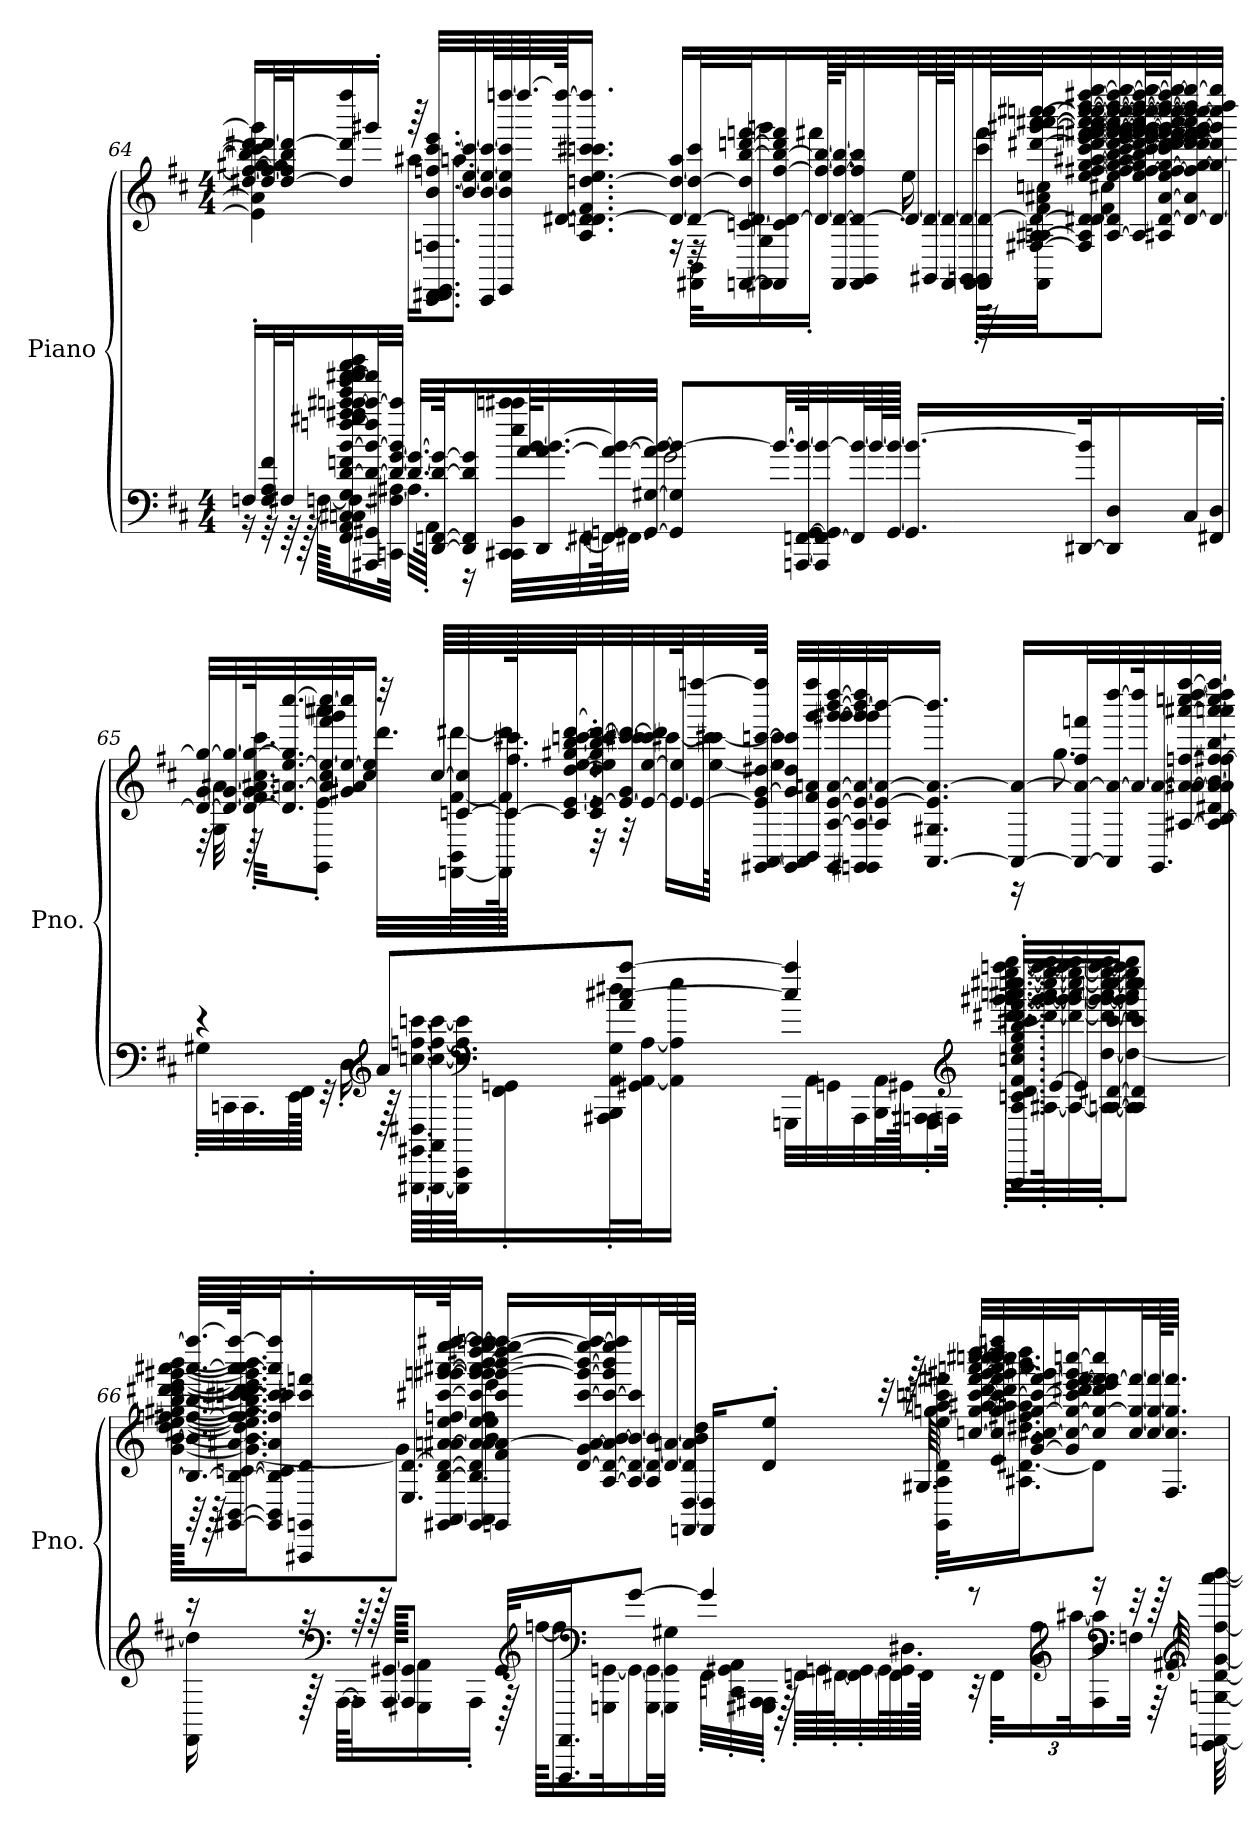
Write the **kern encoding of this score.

**kern	**kern
*part1	*part1
*staff2	*staff1
*I"Piano	*
*I'Pno.	*
!!LO:LB:g=z
*clefF4	*clefG2
*k[f#c#]	*k[f#c#]
*M4/4	*M4/4
=64	=64
*^	*^
16Fn'/LL	16r	[16dd#X/ 16ff#/_ [16gg#X/ 16ddd#X/LL	4e\] 4a\] 4bb\] 4ccc#\] 4ggg\]
32F/ 32A/ 32f#/L	32r	32dd#/_ 32ff#/_ 32gg#/] [32ddd#/L	.
32F#X/J	64r	32dd#/_ 32ff#/] 32bb/ 32ddd#/_J	.
.	128r	.	.
.	[128Fn\KKKLL	.	.
16FF#/ 16AA/ 16Cn/ 16C#X/ 16G/ [16d/ 16fn/ [16b/ [16ffn/ 16gg#X/ 16aa/ 16aa#X/ 16cccn/ [16ccc#X/ 16eee/ 16ggg/ 16aaa/ [16aaa#X/ 16bbb/ 16cccc#/ 16dddd/	16.F\]	16dd#/] 16ddd#/] 16ffff#/	.
32AAA#X/ 32GG#X/ 32d/_ 32b/_ 32ff/] 32ccc#/_ 32aaa#/]L	.	16ggg#X'/JJ	.
32d/_ [32g/ 32b/] 32ccc#/]JJJ	32CCn\ 32F#X\ [32A#X\JJk	.	.
32.d/_ 32.g/_LLL	32.A#\LLL]	64r	16aa#X\KL
.	.	32.CC#/ 32.DD/ 32.DD#X/ 32.EE/ 32.Fn/ [32.b/ 32.ffn/ [32.ccc#/ 32.eee/LLL	.
[64DD/ [64FFn/ 64d/_ 64g/_JK	64AA'\JJJk	.	.
16DD/] 16FF/] 16d/] 16g/]	16r	32b/_ [32ee/ 32ccc#/_	8.aan\J
.	.	64CC#/ 64b/_ 64ee/_ 64ccc#/_L	.
.	.	64EE/ 64b/] 64ee/] 64ccc#/] [64ffffn/	.
[64a/ [64b/KL	32CC\ 32CC#X\ 32BB\ 32ee\ 32cccn\ 32ccc#X\LLL	64.ffff/_	.
32.DD/ 32.a/_ 32.b/_	.	.	.
.	.	[128d#X/ 128ffff/_JJK	.
.	[32FF#X\	16.A/ [16.dn/ 16.d#/] 16.f#/ [16.ddn/ 16.ee/ 16.cccn/ 16.ccc#X/ 16.ffff/]JJ	.
32FFn/ 32GGn/ 32a/_ 32b/_	64FF#\K]	.	.
.	32.FF#X\JJJ	.	.
[32GG/ [32G#X/ 32a/] 32b/_JJJ	.	.	.
8GG/] 8G#/] 8b/_L	2g\	16d/_ 16dd/_ 16aa/LL	16r
.	.	32d/_ 32dd/_ 32ccc#/L	32r
.	.	[32FFn/ [32cn/ 32d/] 32dd/] [32bb/ [32dddn/ [32fffn/J	32FF#X\ 32BB\KLL
32.b/LL_	.	16FF/] 16c/] [16dn/ [16ff/ 16bb/_ 16ddd/] 16fff/]	16FF#X\ 16G\ 16gggn\
[64AAAn/ [64FFn/ [64GG/ 64b/_K	.	.	.
32AAA/] 32FF/_ 32GG/] 32b/_	.	128d/_ 128ff/_ 128bb/_KLL	16fff#X'\JJ
.	.	64.FF#/ 64.d/_ 64.ff/_ 64.bb/_J	.
64FF/] 64b/_L	.	32FF#/ 32GG/ 32d/_ 32ff/] 32bb/]	.
128b/L_	.	.	.
[128GG/ 128b/_JJJJJ	.	.	.
16.GG/] 16.b/_LL	.	64d/L_	16ee'\
.	.	128GG#X/ 128d/_L	.
.	.	128FF#/ 128d/_JJ	.
.	.	32GGn/ 32d/_	.
.	.	64FF#/ 64d/_L	64r
.	.	[64F#X/ [64A#X/ 64d/_ [64ddd#X/ [64ggg#X/ [64aaa/ [64aaa#X/ [64ccccn/ [64cccc#X/J	64FF#\' 64GG\' 64ccc#\' 64fff#\'KLLL
[32DD#X/ 32b/]K	.	32F#/] 32A#/] 32d/] [32d#X/ [32ee/ [32ff#X/ [32gg#/ [32aa#X/ [32ccc#/ 32ddd#/_ [32eee/ [32fffn/ [32fff#X/ 32ggg#/_ 32aaa/_ 32aaa#/] 32cccc/_ 32cccc#/_ [32dddd/ [32ffff#X/ [32gggg/	32FF#\ 32An\ 32f#\ 32a#X\ 32ccn\JJ
16DD#/] 16D/	.	[32A/ 32d#/] 32ee/_ 32ff#/_ 32gg#/_ 32aa#/] [32bb/ 32ccc#/_ 32ddd#/_ 32eee/_ 32fff/_ 32fff#/_ [32gggn/ 32ggg#/_ 32aaa/_ 32cccc/_ 32cccc#/_ 32dddd/_ 32ffff#/_ 32gggg/_	8f#\ 8cc#X\J
.	.	64A/] 64ee/_ 64ff#/_ 64gg#/] 64bb/] 64ccc#/_ 64ddd#/_ 64eee/] 64fff#/_ 64fff/_ 64ggg/] 64ggg#/_ 64aaa/_ 64cccc/_ 64cccc#/_ 64dddd/_ 64ffff#/_ 64gggg/_L	.
.	.	64A#X/ [64d#/ [64a#/ 64ee/] 64ff#/_ [64gg#/ 64ccc#/] [64dddn/ 64ddd#/_ [64eee/ 64fff/_ 64fff#/_ 64ggg#/_ 64aaa/_ 64cccc/_ 64cccc#/_ 64dddd/_ 64ffff#/] 64gggg/_J	.
32C#/L	.	32d#/_ 32a#/] 32ff#/] 32gg#/_ 32ddd/] 32ddd#/_ 32eee/] 32fff/] 32fff#/] 32ggg#/_ 32aaa/] 32cccc/] 32cccc#/_ 32dddd/] 32gggg/_	.
32FF#X/' 32D/'JJJ	.	32d#/_ 32gg#/_ 32ddd#/] 32ggg#/] 32cccc#/] 32dddd/ 32gggg/]JJJ	.
!!LO:LB:g=z	!!
=65	=65	=65	=65
4r	32G#X'\LLL	32d#/_ 32g/ 32gg#/_LLL	32r
.	32CCn\	32d#/_ [32g/ 32gg#/_	32G\ 32a#X\
.	32.CC\	64d#/_ 64g/] 64gg#/_K	64r
.	.	32.d#/] [32.an/ [32.ee/ 32.gg#/] [32.cccc#/	32.f#\' 32.a#X\' 32.cc#\' 32.ccc#\'KKL
.	128EE\LL	.	.
.	128FF#\JJJJJ	.	.
.	32r	32a/_ 32cc#/ 32ee/_ 32fff#/ 32ggg/ 32aaa#X/ 32cccc#/_	8GG\' 8e\' 8aaan\'J
.	16.D'\	32g#X/ 32a/] 32ee/_ 32cccc#/]J	.
.	.	16cc#/ 16ee/]JJ	.
*clefG2	*	*	*
8a/L	128r	32r	32.ddd\LLL
.	[64.GGG#X\ 64.GG#X\ 64.D#X\ [64.ccn\ [64.ffn\ [64.cccn\LLLL	.	.
.	64GGG#\_ 64AA\ 64cc\_ 64ff\_ 64ccc\_	[64cc#/LLLL	.
.	64GGG#\] 64CC\ 64cc\] 64ff\] 64ccc\]JJ	[64cn/ 64cc#/]	[64FFn\ 64BB\ [64f#\ [64ddd#X\L
*clefF4	*	*	*
.	16FF#\' 16GGn\'	128c/K_	128FF\] 128f#\] 128ddd#\]K
.	.	64.c/_ [64.e/ [64.dd/ [64.ee/ [64.gg#X/ [64.bb/ [64.cccn/ [64.ddd#/J	64.ff#\ 64.ccc#X\JJJJ
.	.	32c/] 32e/_ 32dd/] 32ee/] 32gg#/] 32bb/] 32ccc/_ 32ddd#/_	32r
8a/ [8cc#X/ [8aa/J	32AAA#X\' 32BBB\' 32AA\' 32G#\' 32dd#X\'L	32e/_ 32g#/ 32ccc/_ 32ccc#X/ 32ddd#/_	32r
.	32GG#X\ [32AA\ [32A\J	32e/_ [32ee/ 32ccc/] 32ddd#/]	[16ccc#X\LL
.	16AA\] 16A\] 16ee\JJ	64e/_ 64ee/]K	.
.	.	32e/_ [32ffffn/	.
.	.	.	64ccc#\LL]
.	.	[64GG#X/ [64AA/ 64e/] [64g#/ [64dd#X/ [64cccn/ 64ffff/]JJJk	[64ee\ [64ccc#X\JJJJ
4cc#/] 4aa/]	32GGGn\LLL	32GG#/] 32AA/] 32g#/] 32dd#/] 32ccc/]LLL	4ee\] 4ccc#\]
.	32AA\	32BB/ 32f#/ 32an/ [32ggg/ 32ffff/	.
.	32GGn\	32GG#/ [32A/ [32e/ [32a/ 32ggg/_ [32ggg#X/ [32bbb/ [32dddd/	.
.	32AAA#\	32GGn/ 32GG#X/ 32A/_ 32e/_ 32a/_ 32ggg/] 32ggg#/] 32bbb/_ 32dddd/]	.
.	64.BBB\ 64.AA\L	32A/] 32e/_ 32a/_ 32bbb/_J	.
.	128GG#X\JJK	.	.
.	16GGG\' 16AAAn\' 16AAA#X\'	[16.AA/ 16.G#X/ 16.e/] 16.a/_ 16.bbb/]JJ	.
.	32AAAn\JJk	.	.
*clefG2	*	*	*
32.AAA/' 32.A/' 32.cn/' 32.d/' 32.f#/' 32.ccn/' 32.ee/' 32.gg/' 32.bb/' 32.ccc#X/' 32.ddd/' 32.fff#/' 32.aaa#X/' 32.ccccn/'LLL	[32.ddd#X\' [32.ggg\' [32.ggg#X\' [32.aaan\' [32.cccc#X\' [32.eeee\' [32.ffffn\' [32.gggg\'LLL	16AA/_ 16a/_LL	16r
[64e/K	[64A#X\' 64ddd#\_' 64ggg\_' 64ggg#\_' 64aaa\_' 64cccc#\_' 64eeee\_' 64ffff\_' 64gggg\_'K	.	.
32e/]	32A#\_ 32ddd#\_ 32ggg\_ 32ggg#\_ 32aaa\_ 32cccc#\_ 32eeee\_ 32ffff\_ 32gggg\_	32AA/_ 32a/_ 32ff#/ 32fffn/L	8.gg#\
[32An/ [32d#X/ [32ccc#/ [32ccccn/JJ	32A#\_' [32dd#\' 32ddd#\_' 32ggg\_' 32ggg#\_' 32aaa\_' 32cccc#\_' 32eeee\_' 32ffff\_' 32gggg\_'JJ	32AA/] 32a/_ [32dddd/	.
8A/] 8d#/] 8ccc#/] 8cccc/]J	8A#\] 8dd#\_ 8ddd#\] 8ggg\] 8ggg#\] 8aaa\] 8cccc#\] 8eeee\] 8ffff\] 8gggg\]J	64a/_ 64dddd/]K	.
.	.	32.GG#/ 32.a/_	.
.	.	[32A#X/ 32a/_ [32a#X/ [32ffn/ [32aaa#X/ [32ccccn/ [32dddd/ [32ffff/	.
.	.	32A#/] [32B/ 32d#X/ 32a/] 32a#/] [32b/ 32ff/] [32ff#X/ [32bb/ [32aaan/ 32aaa#/] 32cccc/] 32dddd/] 32ffff/_JJJ	.
!!LO:LB:g=z	!!
=66	=66	=66	=66
16r	16FF#\ 16dd#\]	64.B/_ 64.b/] 64.ff#/_ 64.bb/] 64.aaa/_ 64.ffff/_LLLL	64r
.	.	.	128r
.	.	[128GG#X/ [128BB/ 128B/_ [128cn/ [128a#X/ 128ff#/_ [128cccn/ [128ccc#X/ 128aaa/_ 128ffff/_JK	[128g\ [128b\ [128dd\ [128ee\ [128ffn\ [128gg#X\ [128bb\ [128ddd\ [128ddd#X\ [128eee\ [128ggg#X\ [128aaa#X\ [128bbb\KKKLL
.	.	32GG#/] 32BB/] 32B/] 32c/] 32a#/] 32ff#/] 32ccc/] 32ccc#/] 32aaa/] 32ffff/]J	16.g\_ 16.b\] 16.dd\] 16.ee\] 16.ff\] 16.gg#\] 16.bb\] 16.ddd\] 16.ddd#\] 16.eee\] 16.ggg#\] 16.aaa#\] 16.bbb\]J
32r	128r	16AAA#X/' 16GGn/' 16d/' 16cccn/' 16fffn/'	.
*clefF4	*	*	*
.	[64.AAA\KLLL	.	.
64r	32AAA\J]	.	.
128r	.	.	.
[128AAA/ [128GG#X/KKKKL	.	.	.
8AAA/] 8GG#/]J	16GGG#X\ 16AA\	32.E/ [32.d/L	8g\J]
.	.	[64GG#X/ [64AA/ [64B/ 64d/_ [64an/ [64a#X/ [64ee/ [64ffn/ [64ccc#X/ [64gggn/ [64ggg#X/ [64aaa#X/ [64eeee/ [64ffff#X/JK	.
.	16AAA'\JJ	16GG#/] 16AA/] 16B/] 16d/] 16a/_ 16a#/] 16ee/] 16ff/] 16ccc#/_ 16ggg/_ 16ggg#/] 16aaa#/] [16bbb/ [16dddd#X/ 16eeee/_ [16ffffn/ 16ffff#/]JJ	.
32GG#/KLL	128r	16GGn/ 16f#/ 16a/_ 16ccc#/] 16ggg/_ 16bbb/_ 16dddd#/] 16eeee/_ 16ffff/_LL	4b\' 4ee\' 4eee\'
*clefG2	*	*	*
.	[64.ffn\KKLL	.	.
16.FFF#/ 16.FF#/J	16ff\]	.	.
.	.	[32d/ 32g/ 32a/_ [32ccc#/ 32ggg/_ 32bbb/_ 32eeee/_ 32ffff/_L	.
*clefF4	*	*	*
.	32GGGn\ [32GGn\K	[32A/ 32d/_ 32a/] [32b/ 32ccc#/_ 32ggg/] 32bbb/] 32eeee/] 32ffff/]J	.
[8g/J	16GG\_	16A/_ 16d/_ 16b/_ 16ccc#/]	.
.	[32GGG\ 32GG\_L	32A/] 32d/_ 32b/]L	.
.	32GGG\] 32GG\] 32G#X\JJJ	64d/_ [64an/L	.
.	.	[64FFn/ [64D/ 64d/] 64a/]JJJJ	.
4g/]	32FF#'\LLL	16FF/] 16D/]KL	4b\ 4dd\
.	32CCn\' 32GG#X\' 32AA\'	.	.
.	32GGG#X\' 32AAA\' 32AAA#X\'JJJ	8d/' 8ee/'J	.
.	128r	.	.
.	64.FFn'\LLLL	.	.
.	64GGn\	.	.
.	[64FF#X'\J	.	.
.	32FF#\]' [32GG\'	.	.
.	64GG\L]	32r	.
.	64FF#\	.	.
.	64.GG\ 64.D#X\	128r	.
.	.	64.G#X/	.
.	128FF#\JJJJk	.	.
8r	32r	[32ccn/ [32gg#/ [32aa#X/ [32ccc#/ [32dddn/ [32fff#X/ [32ggg#X/ [32aaan/ [32ccccn/ [32cccc#X/ [32dddd#/LLL	32GG\' 32A\' 32d\' 32ee\' 32ggn\' 32aan\' 32cccn\' 32fffn\'KLL
.	32FF#'\KLL	32e/ 32cc/] 32gg#/_ 32aa#/] 32ccc#/_ 32ddd/] 32fff#/_ 32ggg#/_ 32aaa/] 32cccc/] 32cccc#/] 32dddd#/] 32ffffn/	16.A#X\ [16.d#X\ 16.dd#X\ 16.ff#X\ 16.aan\ 16.aaa#X\ 16.bbb\ 16.ddddn\J
*	*Xbrackettup	*	*
.	24BB\ 24A\	[32g/ 32b/ [32cc#X/ 32gg#/_ 32ccc#/_ 32fff#/_ 32ggg#/_	.
.	.	32g/] 32cc#/_ 32gg#/_ 32ccc#/] [32ddd#X/ [32eee/ 32fff#/_ 32ggg#/] [32ccccn/J	.
*clefG2	*	*	*
.	[48aa#X\K	.	.
16r	16F#\ 16b\ 16aa#\]	16cc#/] 16gg#/_ 16ddd#/] 16eee/] 16fffn/ 16fff#/_ 16cccc/]	8d#\J]
*clefF4	*	*	*
32r	32Fn\JJk	[32cc#/ 32gg#/_ 32fff#/_L	.
128r	64r	128cc#/_ 128gg#/_ 128fff#/_KL	.
64.AA#X/	.	64.F#/ 64.cc#/] 64.gg#/] 64.fff#/]JJJJ	.
*clefG2	*	*	*
.	[64EE\ [64FFn\ [64Gn\ [64d\ [64g\ [64ff\ [64aaa\ [64bbb\	.	.
*v	*v	*	*
*	*v	*v
=	=
*-	*-
